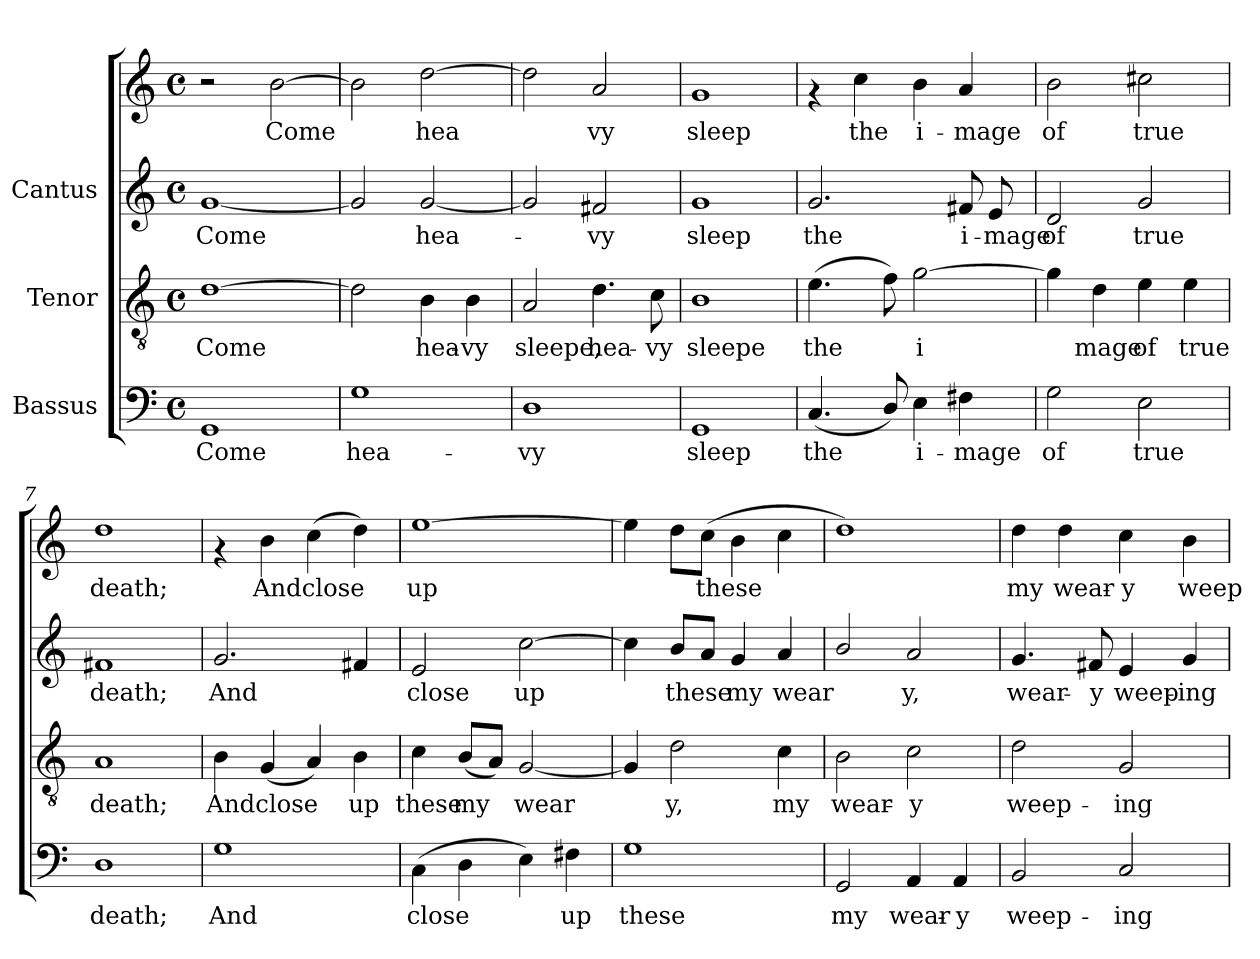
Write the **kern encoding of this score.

**kern	**text	**kern	**text	**kern	**text	**kern	**text
*part3	*part3	*part2	*part2	*part1	*part1	*part1	*part1
*staff4	*staff4	*staff3	*staff3	*staff2	*staff2	*staff1	*staff1
*I"Bassus	*	*I"Tenor	*	*I"Cantus	*	*	*
!!LO:PB:g=z
*stria5	*	*stria5	*	*stria5	*	*stria5	*
*clefF4	*	*clefGv2	*	*clefG2	*	*clefG2	*
*M4/4	*	*M4/4	*	*M4/4	*	*M4/4	*
*met(c)	*	*met(c)	*	*met(c)	*	*met(c)	*
*MM156	*	*MM156	*	*MM156	*	*MM156	*
=1	=1	=1	=1	=1	=1	=1	=1
!	!LO:LY:b:cj	!	!LO:LY:b:cj	!	!LO:LY:b:cj	!	!
1GG	Come	[>1d	Come	[<1g	Come	2r	.
!	!	!	!	!	!	!	!LO:LY:b:cj
.	.	.	.	.	.	[>2b\	Come
=2	=2	=2	=2	=2	=2	=2	=2
!	!LO:LY:b:cj	!	!LO:LY:b:cj	!	!LO:LY:b:cj	!	!LO:LY:b:cj
1G	hea-	2d\]	.	2g/]	-	2b\]	.
!	!	!	!LO:LY:b:cj	!	!LO:LY:b:cj	!	!LO:LY:b:cj
.	.	4B\	hea-	[<2g/	hea-	[>2dd\	hea-
!	!	!	!LO:LY:b:cj	!	!	!	!
.	.	4B\	-vy	.	.	.	.
=3	=3	=3	=3	=3	=3	=3	=3
!	!LO:LY:b:cj	!	!LO:LY:b:cj	!	!LO:LY:b:cj	!	!LO:LY:b:cj
1D	-vy	2A/	sleepe,	2g/]	.	2dd\]	-
!	!	!	!LO:LY:b:cj	!	!LO:LY:b:cj	!	!LO:LY:b:cj
.	.	4.d\	hea-	2f#X/	vy	2a/	vy
!	!	!	!LO:LY:b:cj	!	!	!	!
.	.	8c\	-vy	.	.	.	.
=4	=4	=4	=4	=4	=4	=4	=4
!	!LO:LY:b:cj	!	!LO:LY:b:cj	!	!LO:LY:b:cj	!	!LO:LY:b:cj
1GG	sleep	1B	sleepe	1g	sleep	1g	sleep
=5	=5	=5	=5	=5	=5	=5	=5
!	!LO:LY:b:cj	!	!LO:LY:b:cj	!	!LO:LY:b:cj	!	!
(<4.C/	the	(>4.e\	the	2.g/	the	4rf	.
!	!	!	!	!	!	!	!LO:LY:b:cj
.	.	.	.	.	.	4cc\	the
!	!LO:LY:b:cj	!	!LO:LY:b:cj	!	!	!	!
8D/)	.	8f\)	.	.	.	.	.
!	!LO:LY:b:cj	!	!LO:LY:b:cj	!	!	!	!LO:LY:b:cj
4E\	i-	[>2g\	i-	.	.	4b\	i-
!	!LO:LY:b:cj	!	!	!	!LO:LY:b:cj	!	!LO:LY:b:cj
4F#X\	-mage	.	.	8f#X/	i-	4a/	-mage
!	!	!	!	!	!LO:LY:b:cj	!	!
.	.	.	.	8e/	-mage	.	.
!!LO:LB:g=z
=6	=6	=6	=6	=6	=6	=6	=6
!	!LO:LY:b:cj	!	!LO:LY:b:cj	!	!LO:LY:b:cj	!	!LO:LY:b:cj
2G\	of	4g\]	-	2d/	of	2b\	of
!	!	!	!LO:LY:b:cj	!	!	!	!
.	.	4d\	mage	.	.	.	.
!	!LO:LY:b:cj	!	!LO:LY:b:cj	!	!LO:LY:b:cj	!	!LO:LY:b:cj
2E\	true	4e\	of	2g/	true	2cc#X\	true
!	!	!	!LO:LY:b:cj	!	!	!	!
.	.	4e\	true	.	.	.	.
=7	=7	=7	=7	=7	=7	=7	=7
!	!LO:LY:b:cj	!	!LO:LY:b:cj	!	!LO:LY:b:cj	!	!LO:LY:b:cj
1D	death;	1A	death;	1f#X	death;	1dd	death;
=8	=8	=8	=8	=8	=8	=8	=8
!	!LO:LY:b:cj	!	!LO:LY:b:cj	!	!LO:LY:b:cj	!	!
1G	And	4B\	And	2.g/	And	4rf	.
!	!	!	!LO:LY:b:cj	!	!	!	!LO:LY:b:cj
.	.	(<4G/	close	.	.	4b\	And
!	!	!	!LO:LY:b:cj	!	!	!	!LO:LY:b:cj
.	.	4A/)	.	.	.	(>4cc\	close
!	!	!	!LO:LY:b:cj	!	!LO:LY:b:cj	!	!LO:LY:b:cj
.	.	4B\	up	4f#X/	.	4dd\)	.
=9	=9	=9	=9	=9	=9	=9	=9
!	!LO:LY:b:cj	!	!LO:LY:b:cj	!	!LO:LY:b:cj	!	!LO:LY:b:cj
(>4C\	close	4c\	these	2e/	close	[>1ee	up
!	!LO:LY:b:cj	!	!LO:LY:b:cj	!	!	!	!
4D\	.	(<8B/L	my	.	.	.	.
!	!	!	!LO:LY:b:cj	!	!	!	!
.	.	8A/J)	.	.	.	.	.
!	!LO:LY:b:cj	!	!LO:LY:b:cj	!	!LO:LY:b:cj	!	!
4E\)	.	[<2G/	wear-	[>2cc\	up	.	.
!	!LO:LY:b:cj	!	!	!	!	!	!
4F#X\	up	.	.	.	.	.	.
=10	=10	=10	=10	=10	=10	=10	=10
!	!LO:LY:b:cj	!	!LO:LY:b:cj	!	!LO:LY:b:cj	!	!LO:LY:b:cj
1G	these	4G/]	-	4cc\]	.	4ee\]	.
!	!	!	!LO:LY:b:cj	!	!LO:LY:b:cj	!	!LO:LY:b:cj
.	.	2d\	y,	8b/L	these	8dd\L	.
!	!	!	!	!	!LO:LY:b:cj	!	!LO:LY:b:cj
.	.	.	.	8a/J	.	(>8cc\J	these
!	!	!	!	!	!LO:LY:b:cj	!	!LO:LY:b:cj
.	.	.	.	4g/	my	4b\	.
!	!	!	!LO:LY:b:cj	!	!LO:LY:b:cj	!	!LO:LY:b:cj
.	.	4c\	my	4a/	wear-	4cc\	.
!!LO:PB:g=z
=11	=11	=11	=11	=11	=11	=11	=11
!	!LO:LY:b:cj	!	!LO:LY:b:cj	!	!LO:LY:b:cj	!	!
2GG/	my	2B\	wear-	2b/	-	1dd)	.
!	!LO:LY:b:cj	!	!LO:LY:b:cj	!	!LO:LY:b:cj	!	!
4AA/	wear-	2c\	-y	2a/	y,	.	.
!	!LO:LY:b:cj	!	!	!	!	!	!
4AA/	-y	.	.	.	.	.	.
=12	=12	=12	=12	=12	=12	=12	=12
!	!LO:LY:b:cj	!	!LO:LY:b:cj	!	!LO:LY:b:cj	!	!LO:LY:b:cj
2BB/	weep-	2d\	weep-	4.g/	-wear-	4dd\	my
!	!	!	!	!	!	!	!LO:LY:b:cj
.	.	.	.	.	.	4dd\	wear-
!	!	!	!	!	!LO:LY:b:cj	!	!
.	.	.	.	8f#X/	-y	.	.
!	!LO:LY:b:cj	!	!LO:LY:b:cj	!	!LO:LY:b:cj	!	!LO:LY:b:cj
2C/	-ing	2G/	-ing	4e/	weep-	4cc\	-y
!	!	!	!	!	!LO:LY:b:cj	!	!LO:LY:b:cj
.	.	.	.	4g/	-ing	4b\	weep-
=	=	=	=	=	=	=	=
*-	*-	*-	*-	*-	*-	*-	*-
